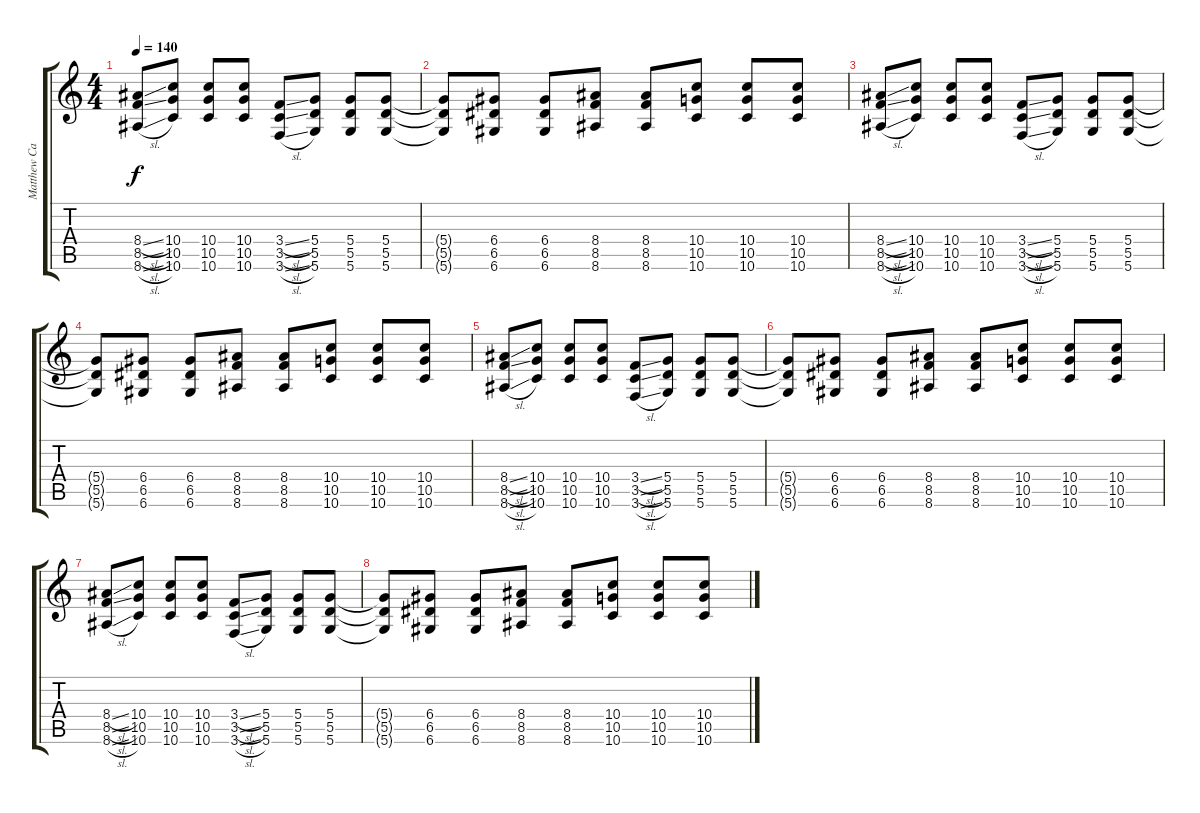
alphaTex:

\track ("Matthew Caws" "Matthew Ca") {instrument acousticguitarsteel}
\staff {score tabs}
\tuning (E4 B3 G3 D3 A2 D2) {hide}
\ts (4 4)
\tempo 140
\clef g2
\ks c
(8.4{sl} 8.5{sl} 8.6{sl}).8{dy f} (10.4 10.5 10.6).8 (10.4 10.5 10.6).8 (10.4 10.5 10.6).8 (3.4{sl} 3.5{sl} 3.6{sl}).8 (5.4 5.5 5.6).8 (5.4 5.5 5.6).8 (5.4 5.5 5.6).8 |
(5.4{t} 5.5{t} 5.6{t}).8 (6.4 6.5 6.6).8 (6.4 6.5 6.6).8 (8.4 8.5 8.6).8 (8.4 8.5 8.6).8 (10.4 10.5 10.6).8 (10.4 10.5 10.6).8 (10.4 10.5 10.6).8 |
(8.4{sl} 8.5{sl} 8.6{sl}).8 (10.4 10.5 10.6).8 (10.4 10.5 10.6).8 (10.4 10.5 10.6).8 (3.4{sl} 3.5{sl} 3.6{sl}).8 (5.4 5.5 5.6).8 (5.4 5.5 5.6).8 (5.4 5.5 5.6).8 |
(5.4{t} 5.5{t} 5.6{t}).8 (6.4 6.5 6.6).8 (6.4 6.5 6.6).8 (8.4 8.5 8.6).8 (8.4 8.5 8.6).8 (10.4 10.5 10.6).8 (10.4 10.5 10.6).8 (10.4 10.5 10.6).8 |
(8.4{sl} 8.5{sl} 8.6{sl}).8 (10.4 10.5 10.6).8 (10.4 10.5 10.6).8 (10.4 10.5 10.6).8 (3.4{sl} 3.5{sl} 3.6{sl}).8 (5.4 5.5 5.6).8 (5.4 5.5 5.6).8 (5.4 5.5 5.6).8 |
(5.4{t} 5.5{t} 5.6{t}).8 (6.4 6.5 6.6).8 (6.4 6.5 6.6).8 (8.4 8.5 8.6).8 (8.4 8.5 8.6).8 (10.4 10.5 10.6).8 (10.4 10.5 10.6).8 (10.4 10.5 10.6).8 |
(8.4{sl} 8.5{sl} 8.6{sl}).8 (10.4 10.5 10.6).8 (10.4 10.5 10.6).8 (10.4 10.5 10.6).8 (3.4{sl} 3.5{sl} 3.6{sl}).8 (5.4 5.5 5.6).8 (5.4 5.5 5.6).8 (5.4 5.5 5.6).8 |
(5.4{t} 5.5{t} 5.6{t}).8 (6.4 6.5 6.6).8 (6.4 6.5 6.6).8 (8.4 8.5 8.6).8 (8.4 8.5 8.6).8 (10.4 10.5 10.6).8 (10.4 10.5 10.6).8 (10.4 10.5 10.6).8
